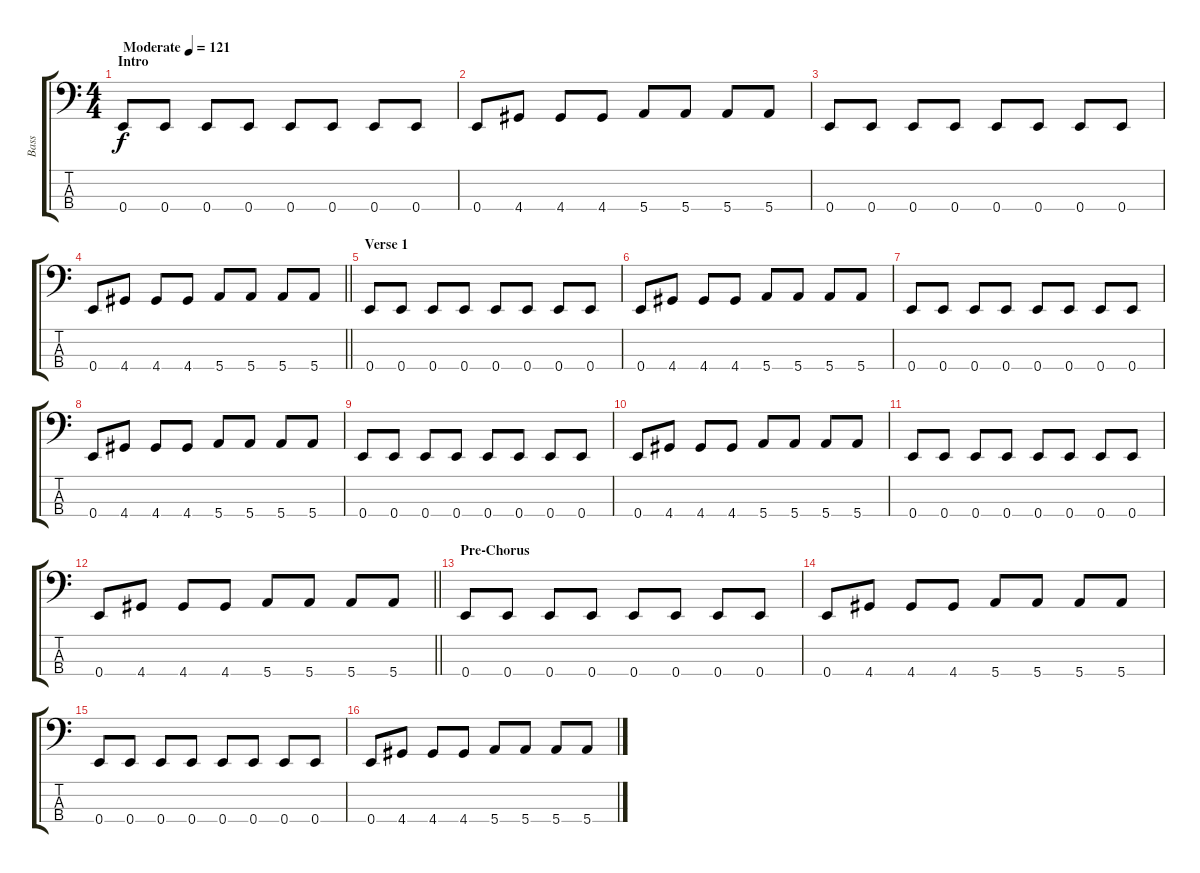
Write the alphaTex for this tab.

\track ("Bass" "Bass") {instrument electricbassfinger}
\staff {score tabs}
\tuning (G2 D2 A1 E1) {hide}
\ts (4 4)
\section ("" "Intro")
\tempo (121 "Moderate")
\clef f4
\ks c
0.4.8{dy f instrument electricbassfinger} 0.4.8 0.4.8 0.4.8 0.4.8 0.4.8 0.4.8 0.4.8 |
0.4.8 4.4.8 4.4.8 4.4.8 5.4.8 5.4.8 5.4.8 5.4.8 |
0.4.8 0.4.8 0.4.8 0.4.8 0.4.8 0.4.8 0.4.8 0.4.8 |
\barLineRight lightlight
0.4.8 4.4.8 4.4.8 4.4.8 5.4.8 5.4.8 5.4.8 5.4.8 |
\section ("" "Verse 1")
0.4.8 0.4.8 0.4.8 0.4.8 0.4.8 0.4.8 0.4.8 0.4.8 |
0.4.8 4.4.8 4.4.8 4.4.8 5.4.8 5.4.8 5.4.8 5.4.8 |
0.4.8 0.4.8 0.4.8 0.4.8 0.4.8 0.4.8 0.4.8 0.4.8 |
0.4.8 4.4.8 4.4.8 4.4.8 5.4.8 5.4.8 5.4.8 5.4.8 |
0.4.8 0.4.8 0.4.8 0.4.8 0.4.8 0.4.8 0.4.8 0.4.8 |
0.4.8 4.4.8 4.4.8 4.4.8 5.4.8 5.4.8 5.4.8 5.4.8 |
0.4.8 0.4.8 0.4.8 0.4.8 0.4.8 0.4.8 0.4.8 0.4.8 |
\barLineRight lightlight
0.4.8 4.4.8 4.4.8 4.4.8 5.4.8 5.4.8 5.4.8 5.4.8 |
\section ("" "Pre-Chorus")
0.4.8 0.4.8 0.4.8 0.4.8 0.4.8 0.4.8 0.4.8 0.4.8 |
0.4.8 4.4.8 4.4.8 4.4.8 5.4.8 5.4.8 5.4.8 5.4.8 |
0.4.8 0.4.8 0.4.8 0.4.8 0.4.8 0.4.8 0.4.8 0.4.8 |
0.4.8 4.4.8 4.4.8 4.4.8 5.4.8 5.4.8 5.4.8 5.4.8
